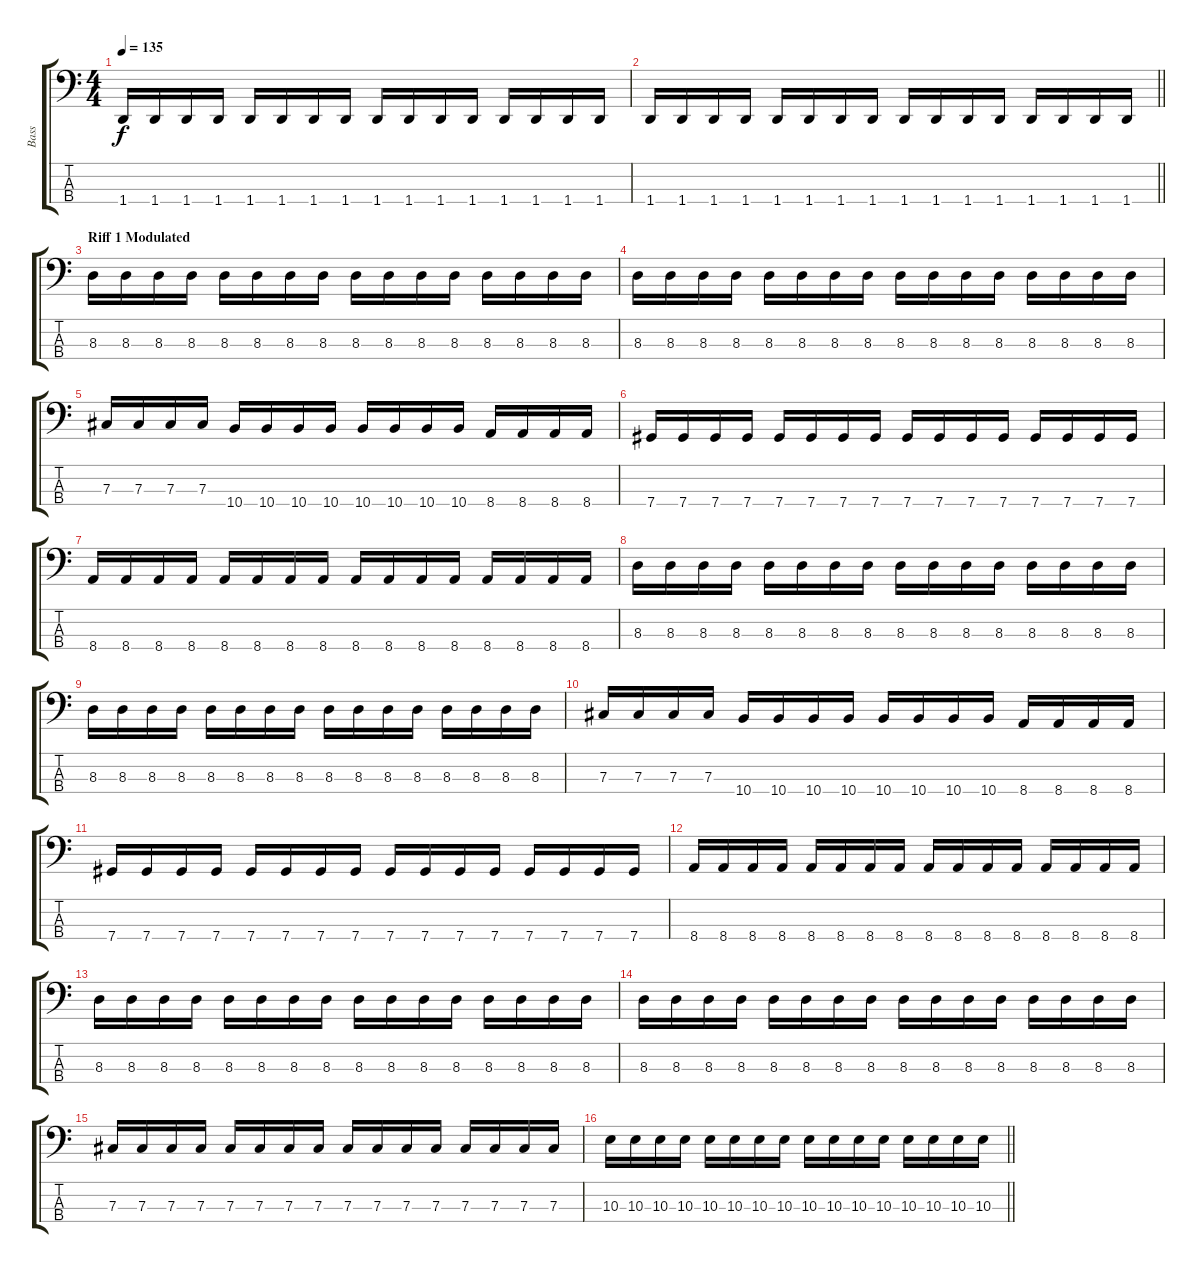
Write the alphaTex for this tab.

\track ("Bass" "Bass") {instrument electricbassfinger}
\staff {score tabs}
\tuning (E2 B1 Gb1 Db1) {hide}
\ts (4 4)
\tempo 135
\clef f4
\ks c
1.4.16{dy f} 1.4.16 1.4.16 1.4.16 1.4.16 1.4.16 1.4.16 1.4.16 1.4.16 1.4.16 1.4.16 1.4.16 1.4.16 1.4.16 1.4.16 1.4.16 |
\barLineRight lightlight
1.4.16 1.4.16 1.4.16 1.4.16 1.4.16 1.4.16 1.4.16 1.4.16 1.4.16 1.4.16 1.4.16 1.4.16 1.4.16 1.4.16 1.4.16 1.4.16 |
\section ("" "Riff 1 Modulated")
8.3.16 8.3.16 8.3.16 8.3.16 8.3.16 8.3.16 8.3.16 8.3.16 8.3.16 8.3.16 8.3.16 8.3.16 8.3.16 8.3.16 8.3.16 8.3.16 |
8.3.16 8.3.16 8.3.16 8.3.16 8.3.16 8.3.16 8.3.16 8.3.16 8.3.16 8.3.16 8.3.16 8.3.16 8.3.16 8.3.16 8.3.16 8.3.16 |
7.3.16 7.3.16 7.3.16 7.3.16 10.4.16 10.4.16 10.4.16 10.4.16 10.4.16 10.4.16 10.4.16 10.4.16 8.4.16 8.4.16 8.4.16 8.4.16 |
7.4.16 7.4.16 7.4.16 7.4.16 7.4.16 7.4.16 7.4.16 7.4.16 7.4.16 7.4.16 7.4.16 7.4.16 7.4.16 7.4.16 7.4.16 7.4.16 |
8.4.16 8.4.16 8.4.16 8.4.16 8.4.16 8.4.16 8.4.16 8.4.16 8.4.16 8.4.16 8.4.16 8.4.16 8.4.16 8.4.16 8.4.16 8.4.16 |
8.3.16 8.3.16 8.3.16 8.3.16 8.3.16 8.3.16 8.3.16 8.3.16 8.3.16 8.3.16 8.3.16 8.3.16 8.3.16 8.3.16 8.3.16 8.3.16 |
8.3.16 8.3.16 8.3.16 8.3.16 8.3.16 8.3.16 8.3.16 8.3.16 8.3.16 8.3.16 8.3.16 8.3.16 8.3.16 8.3.16 8.3.16 8.3.16 |
7.3.16 7.3.16 7.3.16 7.3.16 10.4.16 10.4.16 10.4.16 10.4.16 10.4.16 10.4.16 10.4.16 10.4.16 8.4.16 8.4.16 8.4.16 8.4.16 |
7.4.16 7.4.16 7.4.16 7.4.16 7.4.16 7.4.16 7.4.16 7.4.16 7.4.16 7.4.16 7.4.16 7.4.16 7.4.16 7.4.16 7.4.16 7.4.16 |
8.4.16 8.4.16 8.4.16 8.4.16 8.4.16 8.4.16 8.4.16 8.4.16 8.4.16 8.4.16 8.4.16 8.4.16 8.4.16 8.4.16 8.4.16 8.4.16 |
8.3.16 8.3.16 8.3.16 8.3.16 8.3.16 8.3.16 8.3.16 8.3.16 8.3.16 8.3.16 8.3.16 8.3.16 8.3.16 8.3.16 8.3.16 8.3.16 |
8.3.16 8.3.16 8.3.16 8.3.16 8.3.16 8.3.16 8.3.16 8.3.16 8.3.16 8.3.16 8.3.16 8.3.16 8.3.16 8.3.16 8.3.16 8.3.16 |
7.3.16 7.3.16 7.3.16 7.3.16 7.3.16 7.3.16 7.3.16 7.3.16 7.3.16 7.3.16 7.3.16 7.3.16 7.3.16 7.3.16 7.3.16 7.3.16 |
\barLineRight lightlight
10.3.16 10.3.16 10.3.16 10.3.16 10.3.16 10.3.16 10.3.16 10.3.16 10.3.16 10.3.16 10.3.16 10.3.16 10.3.16 10.3.16 10.3.16 10.3.16
